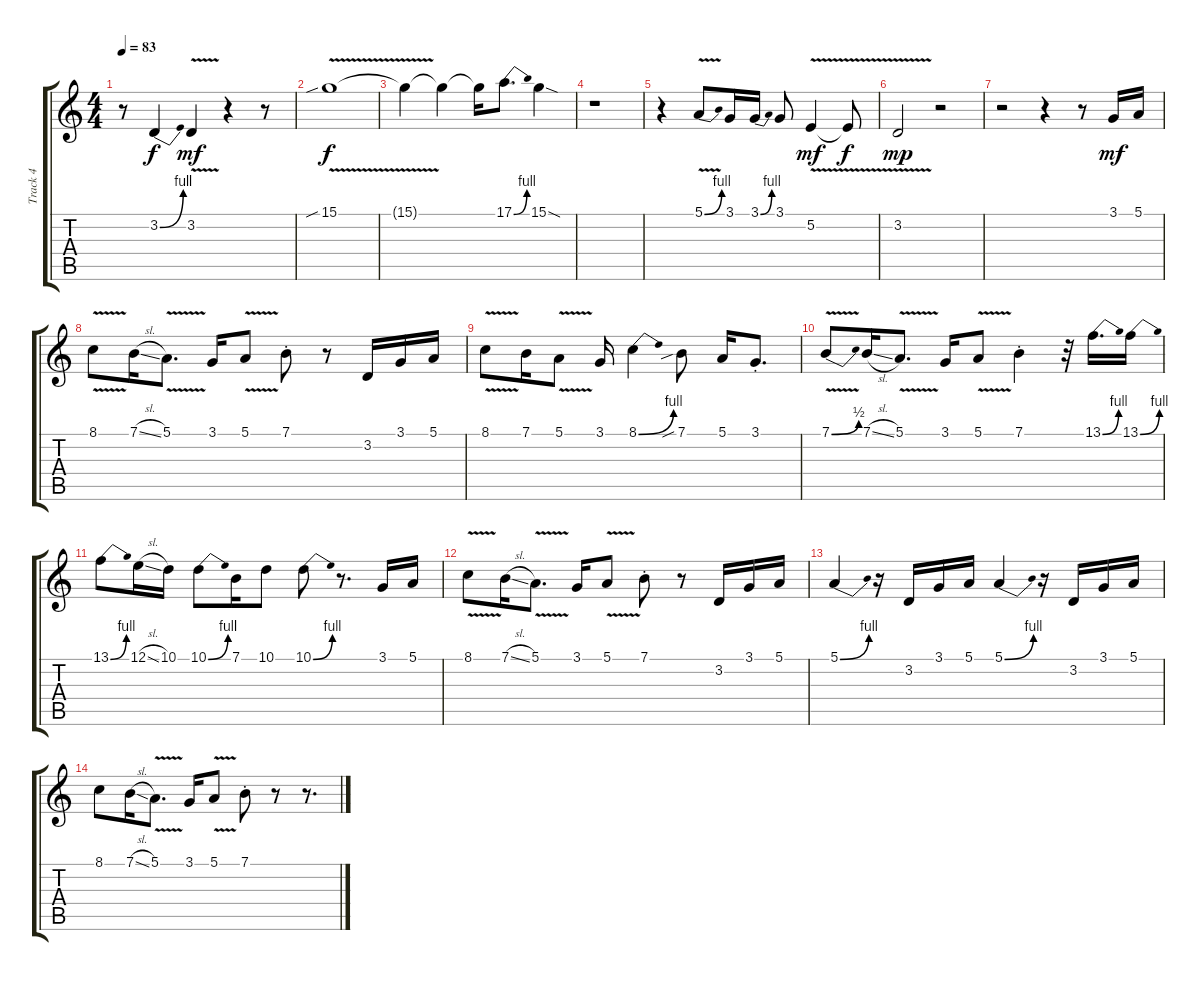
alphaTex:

\track ("Track 4" "Track 4") {instrument tenorsax}
\staff {score tabs}
\tuning (E4 B3 G3 D3 A2 E2) {hide}
\ts (4 4)
\tempo 83
\clef g2
\ks c
r.8{dy mf} 3.2{be (bend 0 0 60 4)}.4{dy f} 3.2{v}.4{dy mf} r.4 r.8 |
15.1{v sib}.1{dy f} |
15.1{t}.4 15.1{t}.4 15.1{t}.16 17.1{be (bend 0 0 60 4)}.8{d} 15.1{sod}.4 |
r.1 |
r.4 5.1{be (bend 0 0 60 4) v}.8 3.1.16 3.1{be (bend 0 0 60 4)}.16 3.1.8 5.2{v}.4{dy mf} 5.2{t}.8{dy f} |
3.2{v}.2{dy mp} r.2 |
r.2 r.4 r.8 3.1.16{dy mf} 5.1.16 |
8.1{v}.8 7.1{sl}.16 5.1{v}.8{d} 3.1.16 5.1{v}.8 7.1{st}.8 r.8 3.2.16 3.1.16 5.1.16 |
8.1{v}.8 7.1.16 5.1{v}.8 3.1.16 8.1{be (bend 0 0 60 4)}.4 7.1{sib}.8 5.1.16 3.1{st}.8{d} |
7.1{be (bend 0 0 60 2) v}.8 7.1{sl}.16 5.1{v}.8{d} 3.1.16 5.1{v}.8 7.1{st}.4 r.32 13.1{be (bend 0 0 60 4)}.16{d} 13.1{be (bend 0 0 60 4)}.16 |
13.1{be (bend 0 0 60 4)}.8 12.1{sl}.16 10.1.16 10.1{be (bend 0 0 60 4)}.8 7.1.16 10.1.8 10.1{be (bend 0 0 60 4)}.8 r.8{d} 3.1.16 5.1.16 |
8.1{v}.8 7.1{sl}.16 5.1{v}.8{d} 3.1.16 5.1{v}.8 7.1{st}.8 r.8 3.2.16 3.1.16 5.1.16 |
5.1{be (bend 0 0 60 4)}.4 r.16 3.2.16 3.1.16 5.1.16 5.1{be (bend 0 0 60 4)}.4 r.16 3.2.16 3.1.16 5.1.16 |
8.1.8 7.1{sl}.16 5.1{v}.8{d} 3.1.16 5.1{v}.8 7.1{st}.8 r.8 r.8{d}
